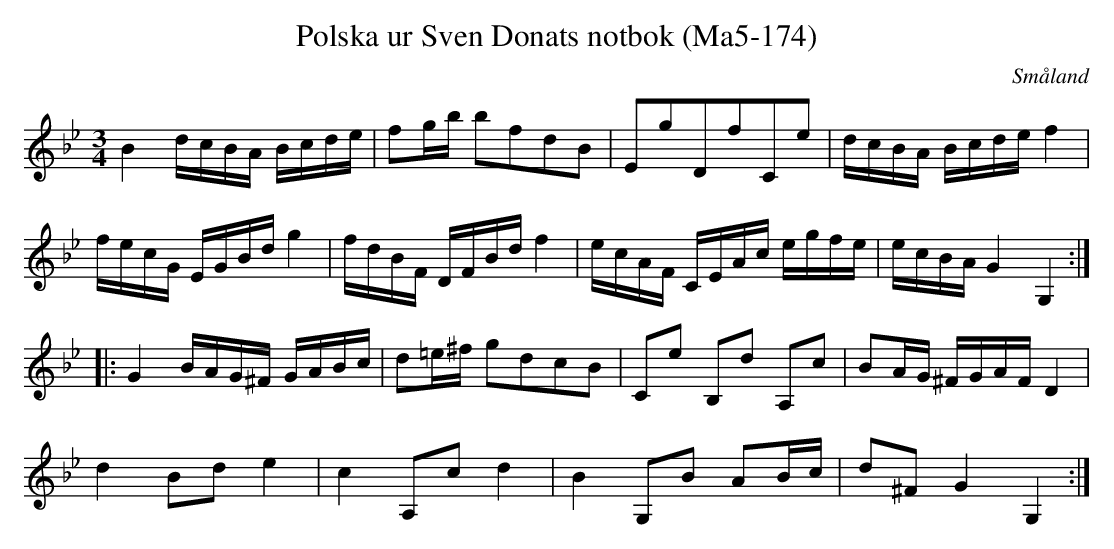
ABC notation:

X:1
T:Polska ur Sven Donats notbok (Ma5-174)
O:Småland
M:3/4
L:1/8
K:Gm
B2 d/c/B/A/ B/c/d/e/|fg/b/ bfdB|EgDfCe|d/c/B/A/ B/c/d/e/ f2|
f/e/c/G/ E/G/B/d/ g2|f/d/B/F/ D/F/B/d/ f2|e/c/A/F/ C/E/A/c/ e/g/f/e/|e/c/B/A/ G2 G,2:|
|:G2 B/A/G/^F/ G/A/B/c/|d=e/^f/ gdcB|Ce B,d A,c|BA/G/ ^F/G/A/F/ D2|
d2 Bd e2|c2 A,c d2|B2 G,B AB/c/|d^F G2 G,2:|
